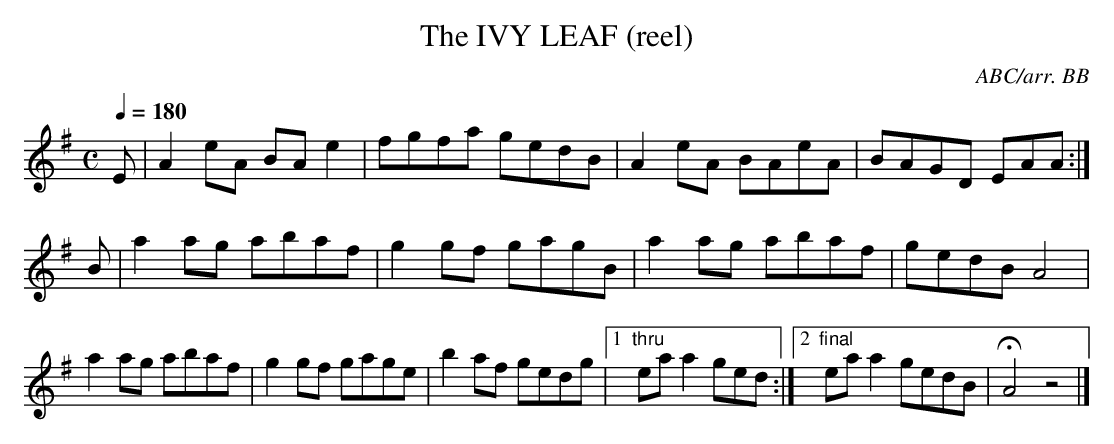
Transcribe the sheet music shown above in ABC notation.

X:1
T:IVY LEAF (reel), The
C:ABC/arr. BB
Q:1/4=180
L:1/8
M:C
K:Ador
E|A2eA BAe2|fgfa gedB|A2eA BAeA|BAGD EAA:|
B|a2ag abaf|g2gf gagB|a2ag abaf|gedB A4|
a2ag abaf|g2gf gage|b2af gedg|1 "thru"eaa2 ged:|\
[2 "final"eaa2 gedB|HA4z4|]
